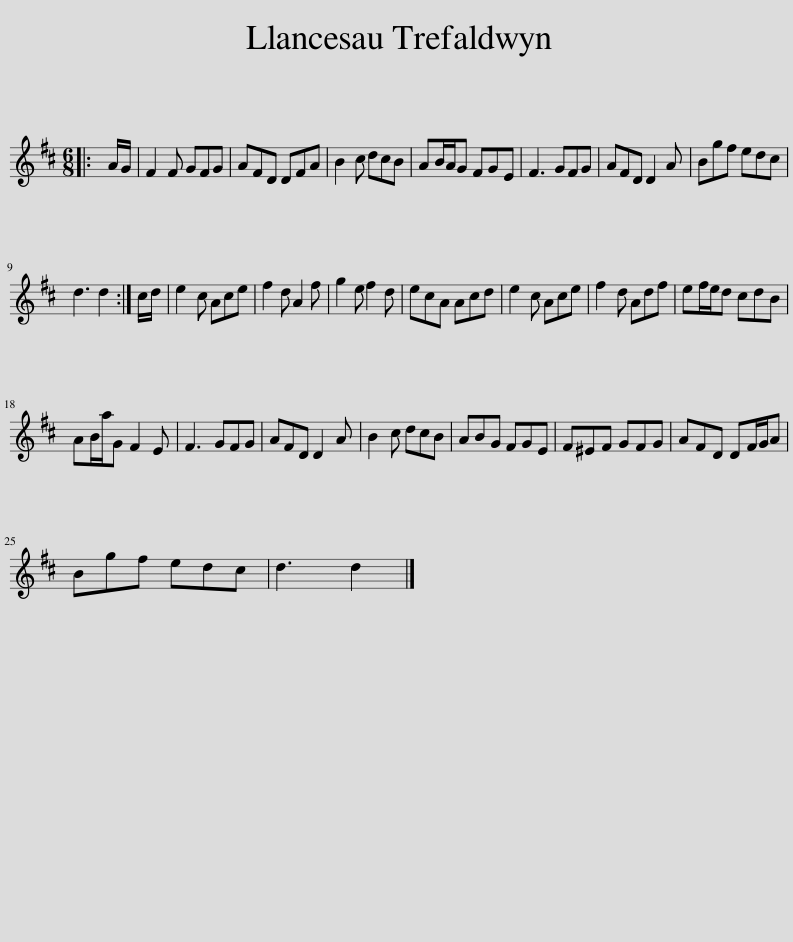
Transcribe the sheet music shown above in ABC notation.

X:1
L:1/8
M:6/8
I:linebreak $
K:D
V:1 treble
V:1
|: A/G/ | F2 F GFG | AFD DFA | B2 c dcB | AB/A/G FGE | %5
 F3 GFG | AFD D2 A | Bgf edc |$ d3 d2 :| c/d/ | %10
 e2 c Ace | f2 d A2 f | g2 e f2 d | ecA Acd | e2 c Ace | %15
 f2 d Adf | ef/e/d cdB |$ AB/a/G F2 E | F3 GFG | AFD D2 A | %20
 B2 c dcB | ABG FGE | F^EF GFG | AFD DF/G/A |$ Bgf edc | %25
 d3 d2 |] %26
